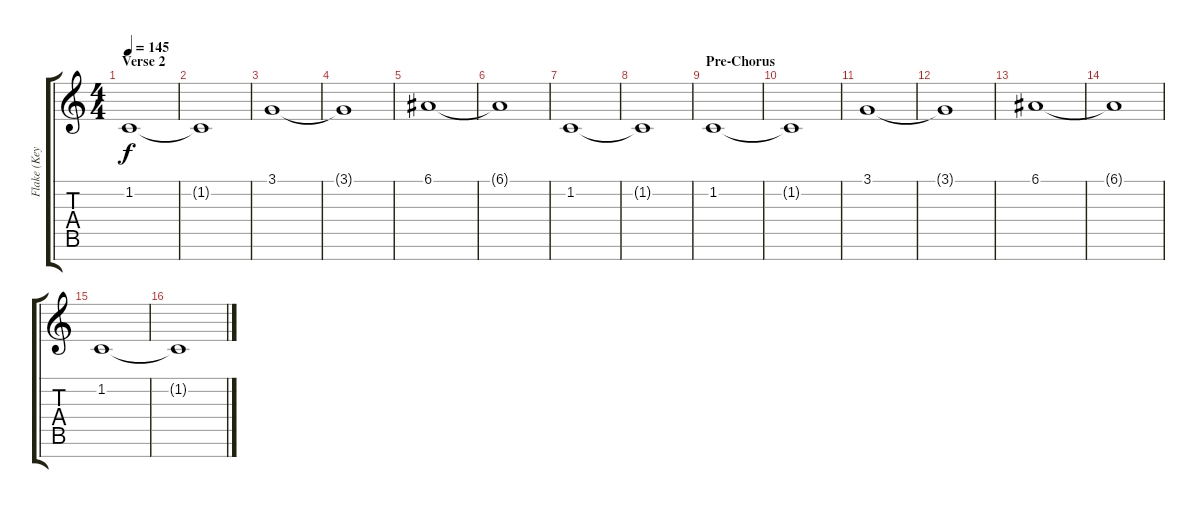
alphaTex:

\track ("Flake (Keyboard)" "Flake (Key") {instrument pad6metallic}
\staff {score tabs}
\tuning (E4 B3 G3 D3 A2 E2 B1) {hide}
\ts (4 4)
\section ("" "Verse 2")
\tempo 145
\clef g2
\ks c
1.2.1{dy f} |
1.2{t}.1 |
3.1.1 |
3.1{t}.1 |
6.1.1 |
6.1{t}.1 |
1.2.1 |
1.2{t}.1 |
\section ("" "Pre-Chorus")
1.2.1 |
1.2{t}.1 |
3.1.1 |
3.1{t}.1 |
6.1.1 |
6.1{t}.1 |
1.2.1 |
1.2{t}.1
